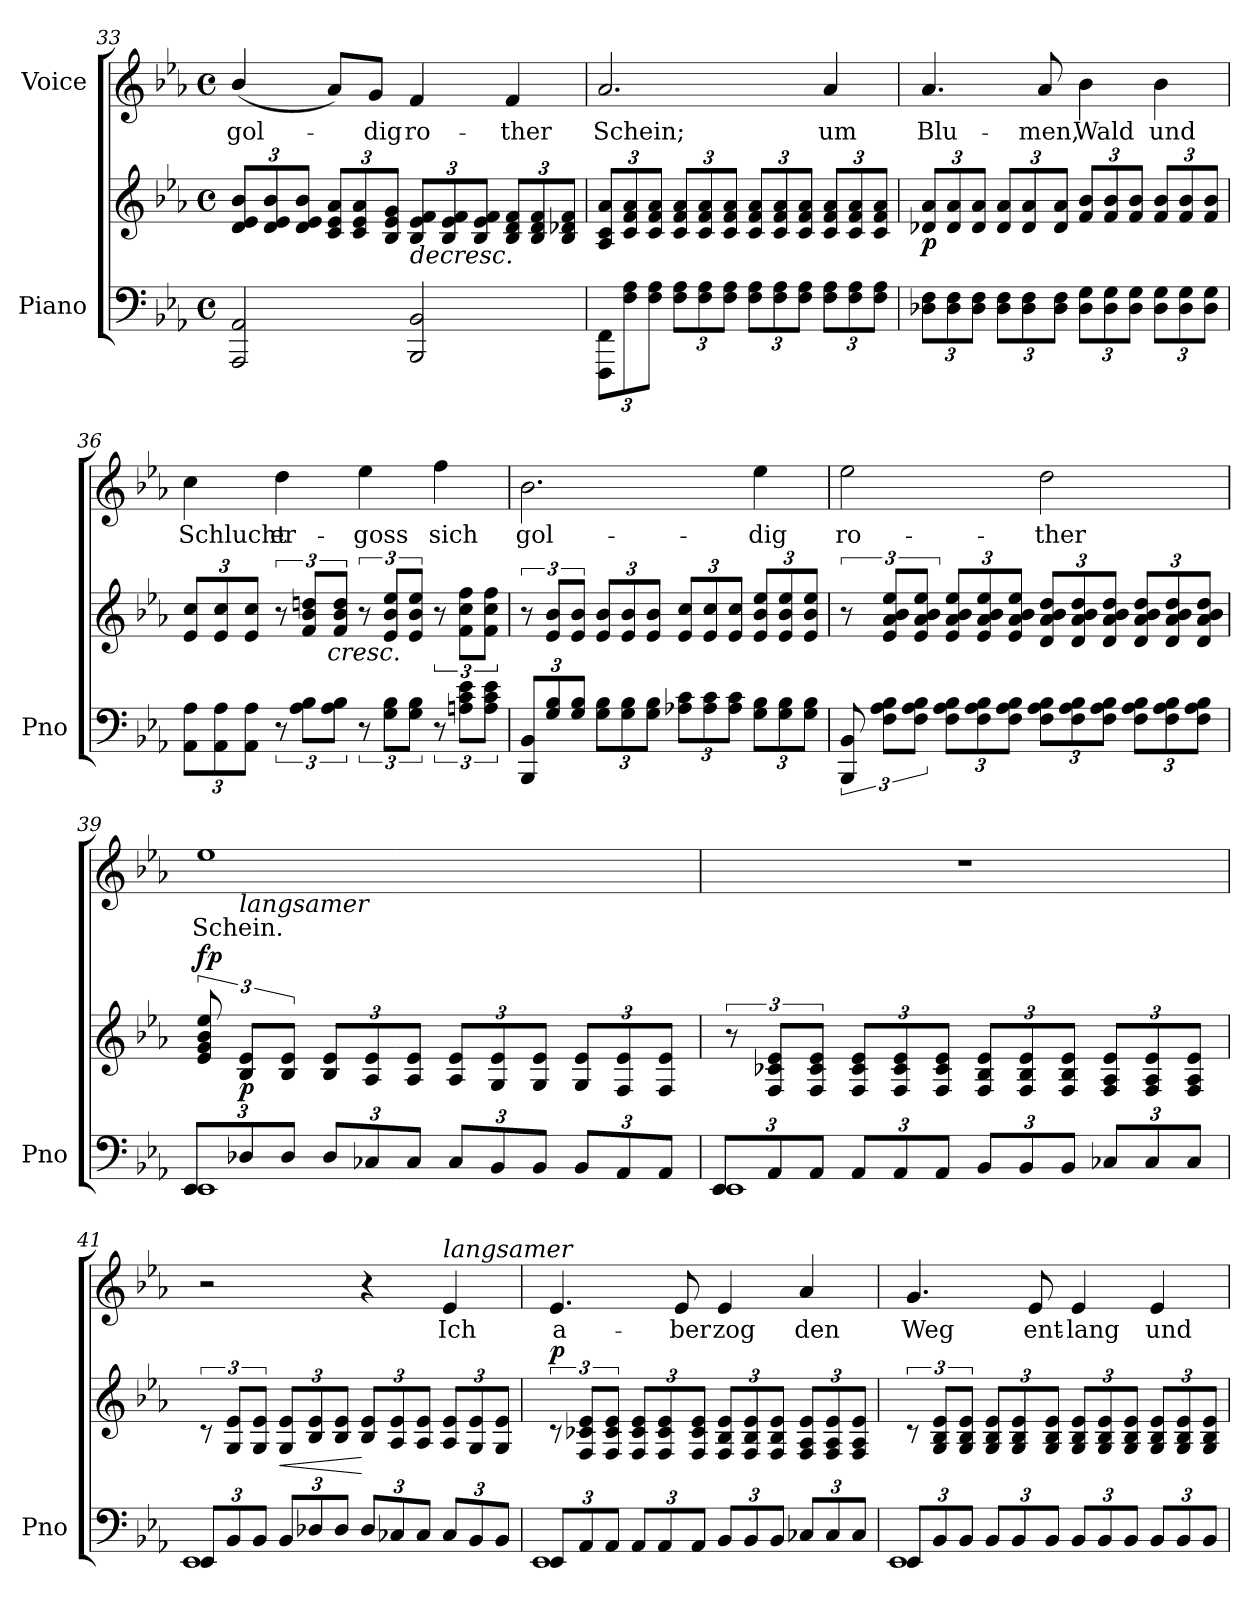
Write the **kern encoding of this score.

**kern	**kern	**dynam	**kern	**text
*part2	*part2	*part2	*part1	*part1
*staff3	*staff2	*staff2/3	*staff1	*staff1
*I"Piano	*	*	*I"Voice	*
*I'Pno	*	*	*	*
*clefF4	*clefG2	*	*clefG2	*
*k[b-e-a-]	*k[b-e-a-]	*	*k[b-e-a-]	*
*M4/4	*M4/4	*	*M4/4	*
*met(c)	*met(c)	*	*met(c)	*
*	*Xbrackettup	*	*	*
=33	=33	=33	=33	=33
!	!	!	!	!LO:LY:b
2AAA-/ 2AA-/	12d/ 12e-/ 12b-/L	.	(<4b-/	gol-
.	12d/ 12e-/ 12b-/	.	.	.
.	12d/ 12e-/ 12b-/J	.	.	.
.	12c/ 12e-/ 12a-/L	.	8a-/L)	.
.	12c/ 12e-/ 12a-/	.	.	.
!	!	!	!	!LO:LY:b
.	.	.	8g/J	-dig
.	12B-/ 12e-/ 12g/J	.	.	.
!	!	!LO:HP:b	!	!LO:LY:b
2BBB-/ 2BB-/	12B-/ 12e-/ 12f/L	>	4f/	ro-
.	12B-/ 12e-/ 12f/	.	.	.
.	12B-/ 12e-/ 12f/J	.	.	.
!	!	!	!	!LO:LY:b
.	12B-/ 12d/ 12f/L	.	4f/	-ther
.	12B-/ 12d/ 12f/	.	.	.
.	12B-/ 12d-X/ 12f/J	.	.	.
=34	=34	=34	=34	=34
*Xbrackettup	*	*	*	*
!	!	!	!	!LO:LY:b
12FFF/ 12FF/L	12A-/ 12c/ 12a-/L	.	2.a-/	Schein;
12F\ 12A-\	12c/ 12f/ 12a-/	.	.	.
12F\ 12A-\J	12c/ 12f/ 12a-/J	.	.	.
12F\ 12A-\L	12c/ 12f/ 12a-/L	.	.	.
12F\ 12A-\	12c/ 12f/ 12a-/	.	.	.
12F\ 12A-\J	12c/ 12f/ 12a-/J	.	.	.
12F\ 12A-\L	12c/ 12f/ 12a-/L	.	.	.
12F\ 12A-\	12c/ 12f/ 12a-/	.	.	.
12F\ 12A-\J	12c/ 12f/ 12a-/J	.	.	.
!	!	!	!	!LO:LY:b
12F\ 12A-\L	12c/ 12f/ 12a-/L	.	4a-/	um
12F\ 12A-\	12c/ 12f/ 12a-/	.	.	.
12F\ 12A-\J	12c/ 12f/ 12a-/J	.	.	.
!!LO:LB:g=z
=35	=35	=35	=35	=35
!	!	!LO:DY:b	!	!LO:LY:b
12D-X\ 12F\L	12d-X/ 12a-/L	p	4.a-/	Blu-
12D-\ 12F\	12d-/ 12a-/	.	.	.
12D-\ 12F\J	12d-/ 12a-/J	.	.	.
12D-\ 12F\L	12d-/ 12a-/L	.	.	.
12D-\ 12F\	12d-/ 12a-/	.	.	.
!	!	!	!	!LO:LY:b
.	.	.	8a-/	-men,
12D-\ 12F\J	12d-/ 12a-/J	.	.	.
!	!	!	!	!LO:LY:b
12D-\ 12G\L	12f/ 12b-/L	.	4b-\	Wald
12D-\ 12G\	12f/ 12b-/	.	.	.
12D-\ 12G\J	12f/ 12b-/J	.	.	.
!	!	!	!	!LO:LY:b
12D-\ 12G\L	12f/ 12b-/L	.	4b-\	und
12D-\ 12G\	12f/ 12b-/	.	.	.
12D-\ 12G\J	12f/ 12b-/J	.	.	.
=36	=36	=36	=36	=36
!	!	!	!	!LO:LY:b
12AA-\ 12A-\L	12e-/ 12cc/L	.	4cc\	Schlucht
12AA-\ 12A-\	12e-/ 12cc/	.	.	.
12AA-\ 12A-\J	12e-/ 12cc/J	.	.	.
*brackettup	*brackettup	*	*	*
!	!	!	!	!LO:LY:b
12r	12r	.	4dd\	er-
12A-\ 12B-\L	12f/ 12b-/ 12ddn/L	.	.	.
!	!LO:TX:b:i:t=cresc.	!	!	!
12A-\ 12B-\J	12f/ 12b-/ 12dd/J	.	.	.
!	!	!	!	!LO:LY:b
12r	12r	.	4ee-\	-goss
12G\ 12B-\L	12e-/ 12b-/ 12ee-/L	.	.	.
12G\ 12B-\J	12e-/ 12b-/ 12ee-/J	.	.	.
!	!	!	!	!LO:LY:b
12r	12r	.	4ff\	sich
12An\ 12c\ 12e-\L	12f\ 12cc\ 12ff\L	.	.	.
12A\ 12c\ 12e-\J	12f\ 12cc\ 12ff\J	.	.	.
=37	=37	=37	=37	=37
*Xbrackettup	*	*	*	*
!	!	!	!	!LO:LY:b
12BBB-/ 12BB-/L	12r	.	2.b-\	gol-
12G/ 12B-/	12e-/ 12b-/L	.	.	.
12G/ 12B-/J	12e-/ 12b-/J	.	.	.
*	*Xbrackettup	*	*	*
12G\ 12B-\L	12e-/ 12b-/L	.	.	.
12G\ 12B-\	12e-/ 12b-/	.	.	.
12G\ 12B-\J	12e-/ 12b-/J	.	.	.
12A-X\ 12c\L	12e-/ 12cc/L	.	.	.
12A-\ 12c\	12e-/ 12cc/	.	.	.
12A-\ 12c\J	12e-/ 12cc/J	.	.	.
!	!	!	!	!LO:LY:b
12G\ 12B-\L	12e-/ 12b-/ 12ee-/L	.	4ee-\	-dig
12G\ 12B-\	12e-/ 12b-/ 12ee-/	.	.	.
12G\ 12B-\J	12e-/ 12b-/ 12ee-/J	.	.	.
!!LO:LB:g=z
=38	=38	=38	=38	=38
*^	*	*	*	*
*	*brackettup	*brackettup	*	*	*
!	!	!	!	!	!LO:LY:b
1rGGyy	12BBB-/ 12BB-/	12r	.	2ee-\	ro-
.	12F\ 12A-\ 12B-\L	12e-/ 12a-/ 12b-/ 12ee-/L	.	.	.
.	12F\ 12A-\ 12B-\J	12e-/ 12a-/ 12b-/ 12ee-/J	.	.	.
*	*Xbrackettup	*Xbrackettup	*	*	*
.	12F\ 12A-\ 12B-\L	12e-/ 12a-/ 12b-/ 12ee-/L	.	.	.
.	12F\ 12A-\ 12B-\	12e-/ 12a-/ 12b-/ 12ee-/	.	.	.
.	12F\ 12A-\ 12B-\J	12e-/ 12a-/ 12b-/ 12ee-/J	.	.	.
!	!	!	!	!	!LO:LY:b
.	12F\ 12A-\ 12B-\L	12d/ 12a-/ 12b-/ 12dd/L	.	2dd\	-ther
.	12F\ 12A-\ 12B-\	12d/ 12a-/ 12b-/ 12dd/	.	.	.
.	12F\ 12A-\ 12B-\J	12d/ 12a-/ 12b-/ 12dd/J	.	.	.
.	12F\ 12A-\ 12B-\L	12d/ 12a-/ 12b-/ 12dd/L	.	.	.
.	12F\ 12A-\ 12B-\	12d/ 12a-/ 12b-/ 12dd/	.	.	.
.	12F\ 12A-\ 12B-\J	12d/ 12a-/ 12b-/ 12dd/J	.	.	.
=39	=39	=39	=39	=39	=39
*	*	*brackettup	*	*	*
!	!	!	!LO:DY:a	!	!LO:LY:b
*	*	*	*	*^	*
1EE-	12EE-/L	12e-/ 12g/ 12b-/ 12ee-/	fp	1ee-	12ryy	Schein.
!	!	!	!	!	!LO:TX:b:i:t=langsamer	!
!	!	!	!LO:DY:b	!	!	!
.	12D-X/	12B-/ 12e-/L	p	.	3%2ryy	.
.	12D-/J	12B-/ 12e-/J	.	.	.	.
*	*	*Xbrackettup	*	*	*	*
.	12D-/L	12B-/ 12e-/L	.	.	.	.
.	12C-X/	12A-/ 12e-/	.	.	.	.
.	12C-/J	12A-/ 12e-/J	.	.	.	.
.	12C-/L	12A-/ 12e-/L	.	.	.	.
.	12BB-/	12G/ 12e-/	.	.	.	.
.	12BB-/J	12G/ 12e-/J	.	.	.	.
.	12BB-/L	12G/ 12e-/L	.	.	6.ryy	.
.	12AA-/	12F/ 12e-/	.	.	.	.
.	12AA-/J	12F/ 12e-/J	.	.	.	.
*	*	*	*	*v	*v	*
=40	=40	=40	=40	=40	=40
*	*	*brackettup	*	*	*
1EE-	12EE-/L	12r	.	1r	.
.	12AA-/	12F/ 12c-X/ 12e-/L	.	.	.
.	12AA-/J	12F/ 12c-/ 12e-/J	.	.	.
*	*	*Xbrackettup	*	*	*
.	12AA-/L	12F/ 12c-/ 12e-/L	.	.	.
.	12AA-/	12F/ 12c-/ 12e-/	.	.	.
.	12AA-/J	12F/ 12c-/ 12e-/J	.	.	.
.	12BB-/L	12F/ 12B-/ 12e-/L	.	.	.
.	12BB-/	12F/ 12B-/ 12e-/	.	.	.
.	12BB-/J	12F/ 12B-/ 12e-/J	.	.	.
.	12C-X/L	12F/ 12A-/ 12e-/L	.	.	.
.	12C-/	12F/ 12A-/ 12e-/	.	.	.
.	12C-/J	12F/ 12A-/ 12e-/J	.	.	.
!!LO:PB:g=z
=41	=41	=41	=41	=41	=41
*	*	*^	*	*	*
*	*	*	*brackettup	*	*	*
12EE-/L	1EE-	1ryy	12r	.	2r	.
12BB-/	.	.	12G/ 12e-/L	.	.	.
12BB-/J	.	.	12G/ 12e-/J	.	.	.
*	*	*	*Xbrackettup	*	*	*
!	!	!	!	!LO:HP:b	!	!
12BB-/L	.	.	12G/ 12e-/L	<	.	.
12D-X/	.	.	12B-/ 12e-/	.	.	.
12D-/J	.	.	12B-/ 12e-/J	.	.	.
12D-/L	.	.	12B-/ 12e-/L	[	4r	.
12C-X/	.	.	12A-/ 12e-/	.	.	.
12C-/J	.	.	12A-/ 12e-/J	.	.	.
!	!	!	!	!	!LO:TX:a:i:t=langsamer	!
!	!	!	!	!	!	!LO:LY:b
12C-/L	.	.	12A-/ 12e-/L	.	4e-/	Ich
12BB-/	.	.	12G/ 12e-/	.	.	.
12BB-/J	.	.	12G/ 12e-/J	.	.	.
*v	*v	*	*	*	*	*
*	*v	*v	*	*	*
.	.	]	.	.
=42	=42	=42	=42	=42
*^	*^	*	*	*
*	*	*	*brackettup	*	*	*
!	!	!	!	!LO:DY:a	!	!LO:LY:b
12EE-/L	1EE-	1ryy	12r	p	4.e-/	a-
12AA-/	.	.	12F/ 12c-X/ 12e-/L	.	.	.
12AA-/J	.	.	12F/ 12c-/ 12e-/J	.	.	.
*	*	*	*Xbrackettup	*	*	*
12AA-/L	.	.	12F/ 12c-/ 12e-/L	.	.	.
12AA-/	.	.	12F/ 12c-/ 12e-/	.	.	.
!	!	!	!	!	!	!LO:LY:b
.	.	.	.	.	8e-/	-ber
12AA-/J	.	.	12F/ 12c-/ 12e-/J	.	.	.
!	!	!	!	!	!	!LO:LY:b
12BB-/L	.	.	12F/ 12B-/ 12e-/L	.	4e-/	zog
12BB-/	.	.	12F/ 12B-/ 12e-/	.	.	.
12BB-/J	.	.	12F/ 12B-/ 12e-/J	.	.	.
!	!	!	!	!	!	!LO:LY:b
12C-X/L	.	.	12F/ 12A-/ 12e-/L	.	4a-/	den
12C-/	.	.	12F/ 12A-/ 12e-/	.	.	.
12C-/J	.	.	12F/ 12A-/ 12e-/J	.	.	.
=43	=43	=43	=43	=43	=43	=43
*	*	*	*brackettup	*	*	*
!	!	!	!	!	!	!LO:LY:b
12EE-/L	1EE-	1ryy	12r	.	4.g/	Weg
12BB-/	.	.	12G/ 12B-/ 12e-/L	.	.	.
12BB-/J	.	.	12G/ 12B-/ 12e-/J	.	.	.
*	*	*	*Xbrackettup	*	*	*
12BB-/L	.	.	12G/ 12B-/ 12e-/L	.	.	.
12BB-/	.	.	12G/ 12B-/ 12e-/	.	.	.
!	!	!	!	!	!	!LO:LY:b
.	.	.	.	.	8e-/	ent-
12BB-/J	.	.	12G/ 12B-/ 12e-/J	.	.	.
!	!	!	!	!	!	!LO:LY:b
12BB-/L	.	.	12G/ 12B-/ 12e-/L	.	4e-/	-lang
12BB-/	.	.	12G/ 12B-/ 12e-/	.	.	.
12BB-/J	.	.	12G/ 12B-/ 12e-/J	.	.	.
!	!	!	!	!	!	!LO:LY:b
12BB-/L	.	.	12G/ 12B-/ 12e-/L	.	4e-/	und
12BB-/	.	.	12G/ 12B-/ 12e-/	.	.	.
12BB-/J	.	.	12G/ 12B-/ 12e-/J	.	.	.
*v	*v	*	*	*	*	*
*	*v	*v	*	*	*
=	=	=	=	=
*-	*-	*-	*-	*-
